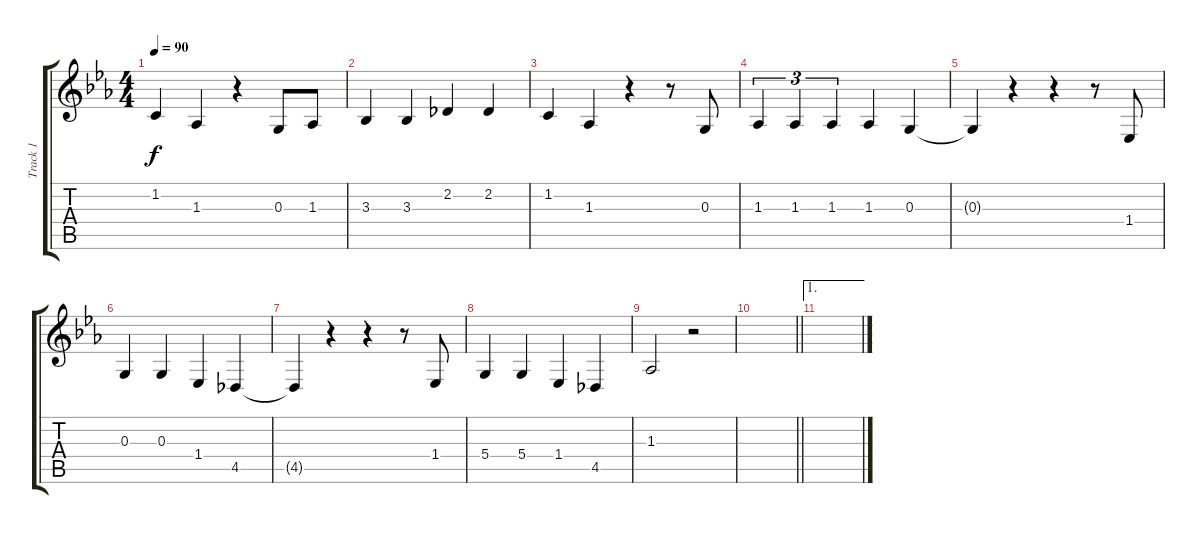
\track ("Track 1" "Track 1") {instrument tenorsax}
\staff {score tabs}
\tuning (E4 B3 G3 D3 A2 E2) {hide}
\ts (4 4)
\tempo 90
\clef g2
\ks eb
1.2.4{dy f} 1.3.4 r.4 0.3.8 1.3.8 |
3.3.4 3.3.4 2.2.4 2.2.4 |
1.2.4 1.3.4 r.4 r.8 0.3.8 |
1.3.4{tu (3 2)} 1.3.4{tu (3 2)} 1.3.4{tu (3 2)} 1.3.4 0.3.4 |
0.3{t}.4 r.4 r.4 r.8 1.4.8 |
0.3.4 0.3.4 1.4.4 4.5.4 |
4.5{t}.4 r.4 r.4 r.8 1.4.8 |
5.4.4 5.4.4 1.4.4 4.5.4 |
1.3.2 r.2 |
\barLineRight lightlight
|
\ae 1
